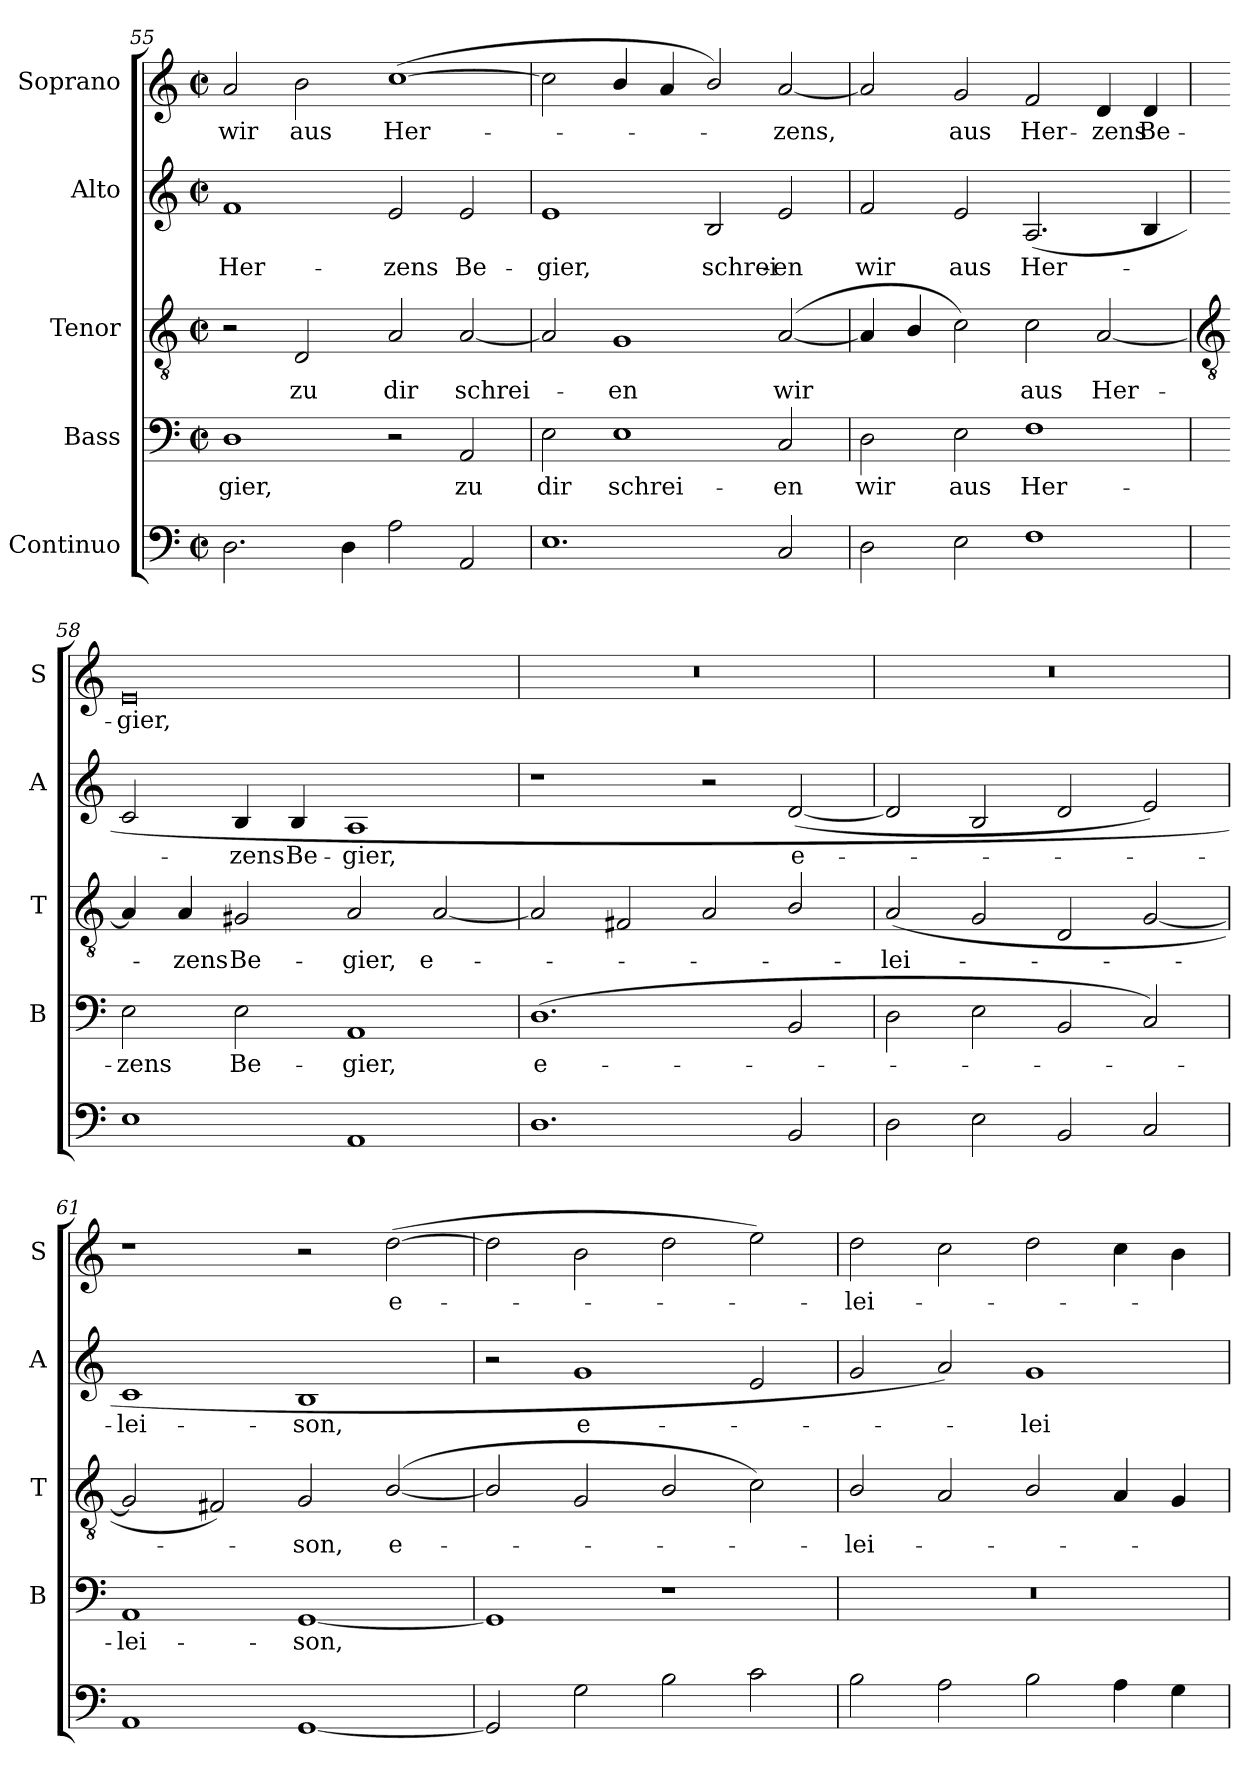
**kern	**kern	**text	**kern	**text	**kern	**text	**kern	**text
*part5	*part4	*part4	*part3	*part3	*part2	*part2	*part1	*part1
*staff5	*staff4	*staff4	*staff3	*staff3	*staff2	*staff2	*staff1	*staff1
*I"Continuo	*I"Bass	*	*I"Tenor	*	*I"Alto	*	*I"Soprano	*
*	*I'B	*	*I'T	*	*I'A	*	*I'S	*
*clefF4	*clefF4	*	*clefGv2	*	*clefG2	*	*clefG2	*
*k[]	*k[]	*	*k[]	*	*k[]	*	*k[]	*
*C:	*C:	*	*C:	*	*C:	*	*C:	*
*M4/2	*M4/2	*	*M4/2	*	*M4/2	*	*M4/2	*
*met(c|)	*met(c|)	*	*met(c|)	*	*met(c|)	*	*met(c|)	*
=55	=55	=55	=55	=55	=55	=55	=55	=55
!	!	!LO:LY:b	!	!	!	!LO:LY:b	!	!LO:LY:b
2.D	1D	-gier,	2r	.	1f	Her-	2a	wir
!	!	!	!	!LO:LY:b	!	!	!	!LO:LY:b
.	.	.	2D	zu	.	.	2b	aus
4D	.	.	.	.	.	.	.	.
!	!	!	!	!LO:LY:b	!	!LO:LY:b	!	!LO:LY:b
2A	2r	.	2A	dir	2e	-zens	(<[1cc	Her-
!	!	!LO:LY:b	!	!LO:LY:b	!	!LO:LY:b	!	!
2AA	2AA	zu	[2A	schrei-	2e	Be-	.	.
=56	=56	=56	=56	=56	=56	=56	=56	=56
!	!	!LO:LY:b	!	!	!	!LO:LY:b	!	!
1.E	2E	dir	2A]	.	1e	-gier,	2cc]	.
!	!	!LO:LY:b	!	!LO:LY:b	!	!	!	!
.	1E	schrei-	1G	en	.	.	4b/	.
.	.	.	.	.	.	.	4a/	.
!	!	!	!	!	!	!LO:LY:b	!	!
.	.	.	.	.	2B	schrei-	2b/)	.
!	!	!LO:LY:b	!	!LO:LY:b	!	!LO:LY:b	!	!LO:LY:b
2C	2C	-en	(<[2A	wir	2e	-en	[2a	zens,
=57	=57	=57	=57	=57	=57	=57	=57	=57
!	!	!LO:LY:b	!	!	!	!LO:LY:b	!	!
2D	2D	wir	4A]	.	2f	wir	2a]	.
.	.	.	4B/	.	.	.	.	.
!	!	!LO:LY:b	!	!	!	!LO:LY:b	!	!LO:LY:b
2E	2E	aus	2c)	.	2e	aus	2g	aus
!	!	!LO:LY:b	!	!LO:LY:b	!	!LO:LY:b	!	!LO:LY:b
1F	1F	Her-	2c	aus	(<2.A	Her-	2f	Her-
!	!	!	!	!LO:LY:b	!	!	!	!LO:LY:b
.	.	.	[2A	Her-	.	.	4d	-zens
!	!	!	!	!	!	!	!	!LO:LY:b
.	.	.	.	.	4B	.	4d	Be-
!!LO:LB:g=z
=58	=58	=58	=58	=58	=58	=58	=58	=58
*	*	*	*clefGv2	*	*	*	*	*
!	!	!LO:LY:b	!	!	!	!	!	!LO:LY:b
1E	2E	-zens	4A]	.	2c	.	0e	-gier,
!	!	!	!	!LO:LY:b	!	!	!	!
.	.	.	4A	zens	.	.	.	.
!	!	!LO:LY:b	!	!LO:LY:b	!	!LO:LY:b	!	!
.	2E	Be-	2G#X	Be-	4B	zens	.	.
!	!	!	!	!	!	!LO:LY:b	!	!
.	.	.	.	.	4B	Be-	.	.
!	!	!LO:LY:b	!	!LO:LY:b	!	!LO:LY:b	!	!
1AA	1AA	-gier,	2A	-gier,	1A	-gier,	.	.
!	!	!	!	!LO:LY:b	!	!	!	!
.	.	.	[2A	e-	.	.	.	.
=59	=59	=59	=59	=59	=59	=59	=59	=59
!	!	!LO:LY:b	!	!	!	!	!	!
1.D	(<1.D	e-	2A]	.	1r	.	0r	.
.	.	.	2F#X	.	.	.	.	.
.	.	.	2A	.	2r	.	.	.
!	!	!	!	!	!	!LO:LY:b	!	!
2BB	2BB	.	2B/	.	(<[2d	e-	.	.
=60	=60	=60	=60	=60	=60	=60	=60	=60
!	!	!	!	!LO:LY:b	!	!	!	!
2D	2D	.	(<2A	lei-	2d]	.	0r	.
2E	2E	.	2G	.	2B	.	.	.
2BB	2BB	.	2D	.	2d	.	.	.
2C	2C)	.	[2G	.	2e)	.	.	.
=61	=61	=61	=61	=61	=61	=61	=61	=61
!	!	!LO:LY:b	!	!	!	!LO:LY:b	!	!
1AA	1AA	lei-	2G]	.	1c	lei-	1r	.
.	.	.	2F#X)	.	.	.	.	.
!	!	!LO:LY:b	!	!LO:LY:b	!	!LO:LY:b	!	!
[1GG	[1GG	-son,	2G	son,	1B	-son,	2r	.
!	!	!	!	!LO:LY:b	!	!	!	!LO:LY:b
.	.	.	(<[2B/	e-	.	.	(>[2dd	e-
=62	=62	=62	=62	=62	=62	=62	=62	=62
2GG]	1GG]	.	2B/]	.	2r	.	2dd]	.
!	!	!	!	!	!	!LO:LY:b	!	!
2G	.	.	2G	.	1g	e-	2b	.
2B	1r	.	2B/	.	.	.	2dd	.
2c	.	.	2c)	.	2e	.	2ee)	.
=63	=63	=63	=63	=63	=63	=63	=63	=63
!	!	!	!	!LO:LY:b	!	!	!	!LO:LY:b
2B	0r	.	2B/	lei-	2g	.	2dd	lei-
2A	.	.	2A	.	2a)	.	2cc	.
!	!	!	!	!	!	!LO:LY:b	!	!
2B	.	.	2B/	.	1g	lei-	2dd	.
4A	.	.	4A	.	.	.	4cc	.
4G	.	.	4G	.	.	.	4b	.
=	=	=	=	=	=	=	=	=
*-	*-	*-	*-	*-	*-	*-	*-	*-
